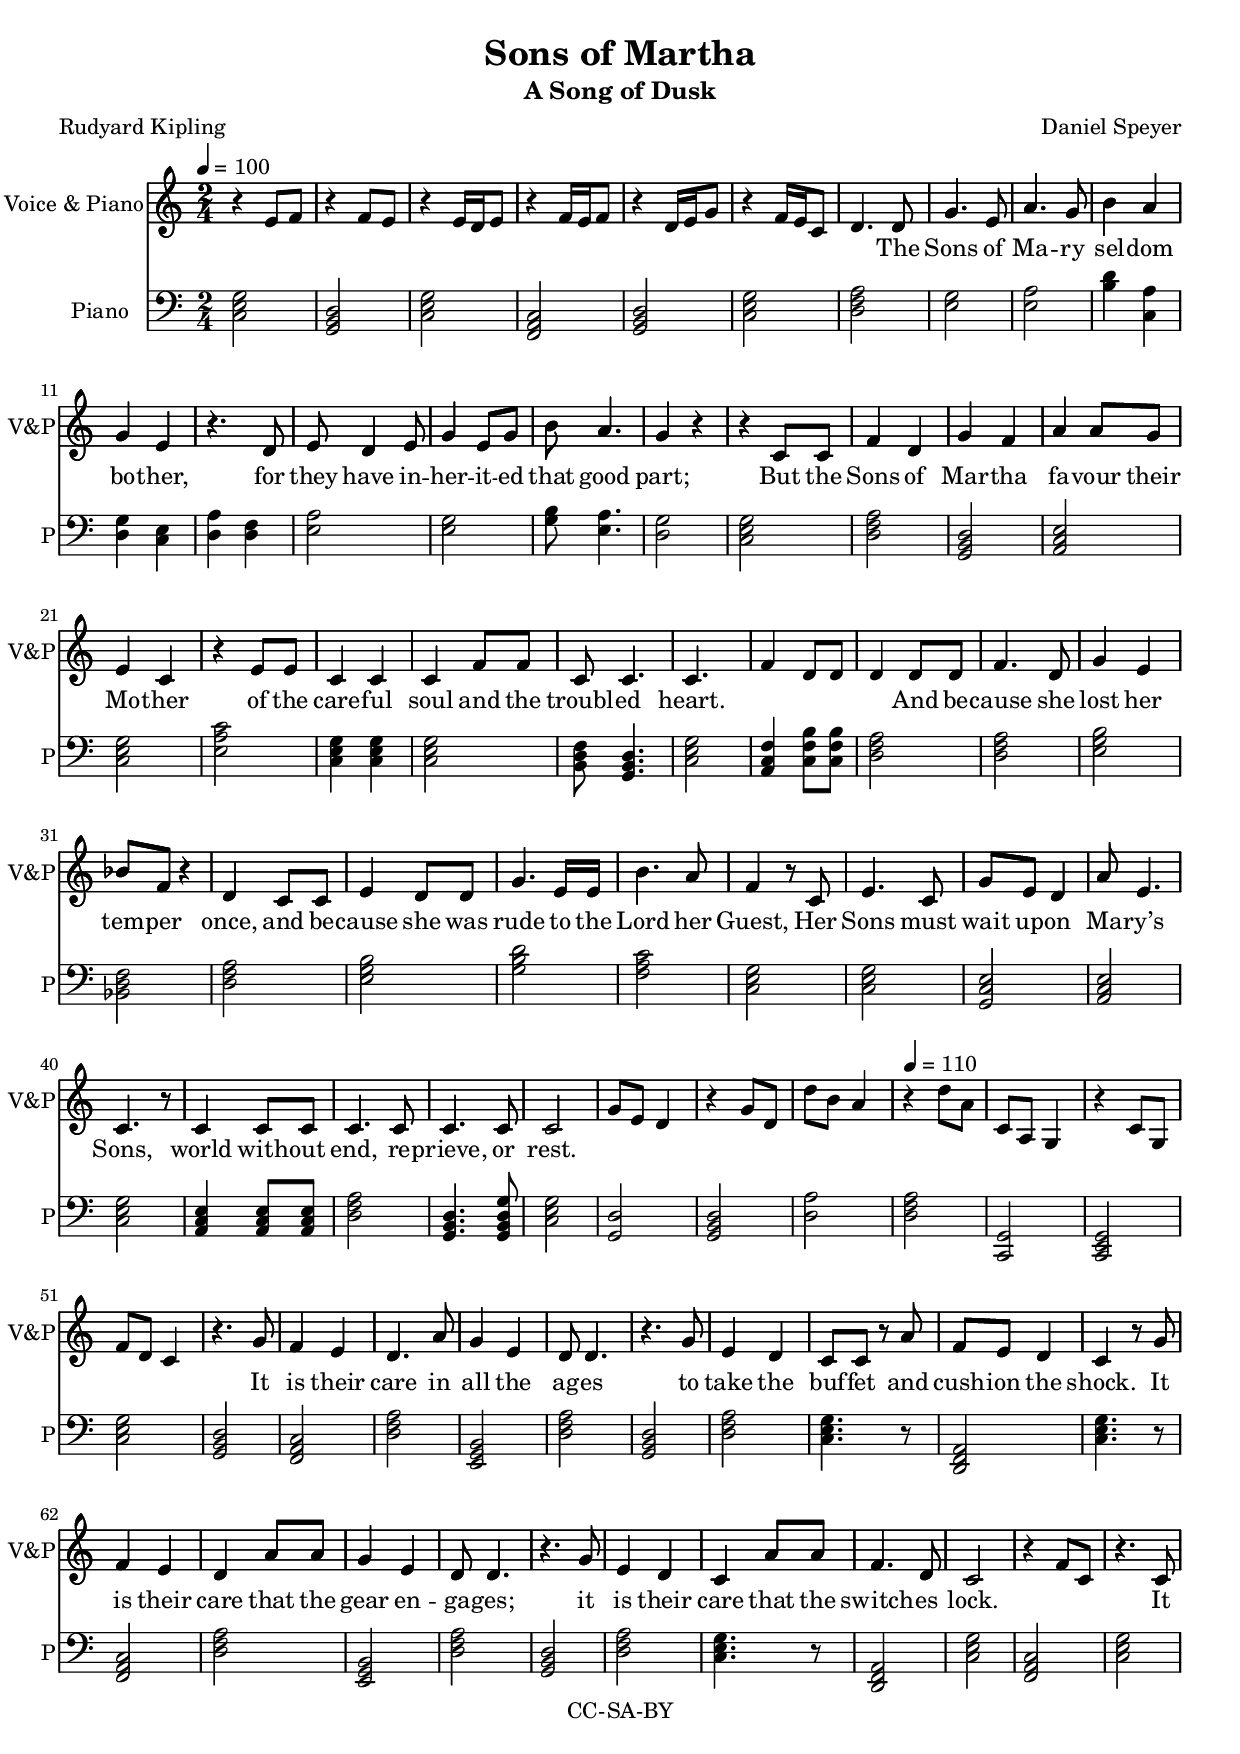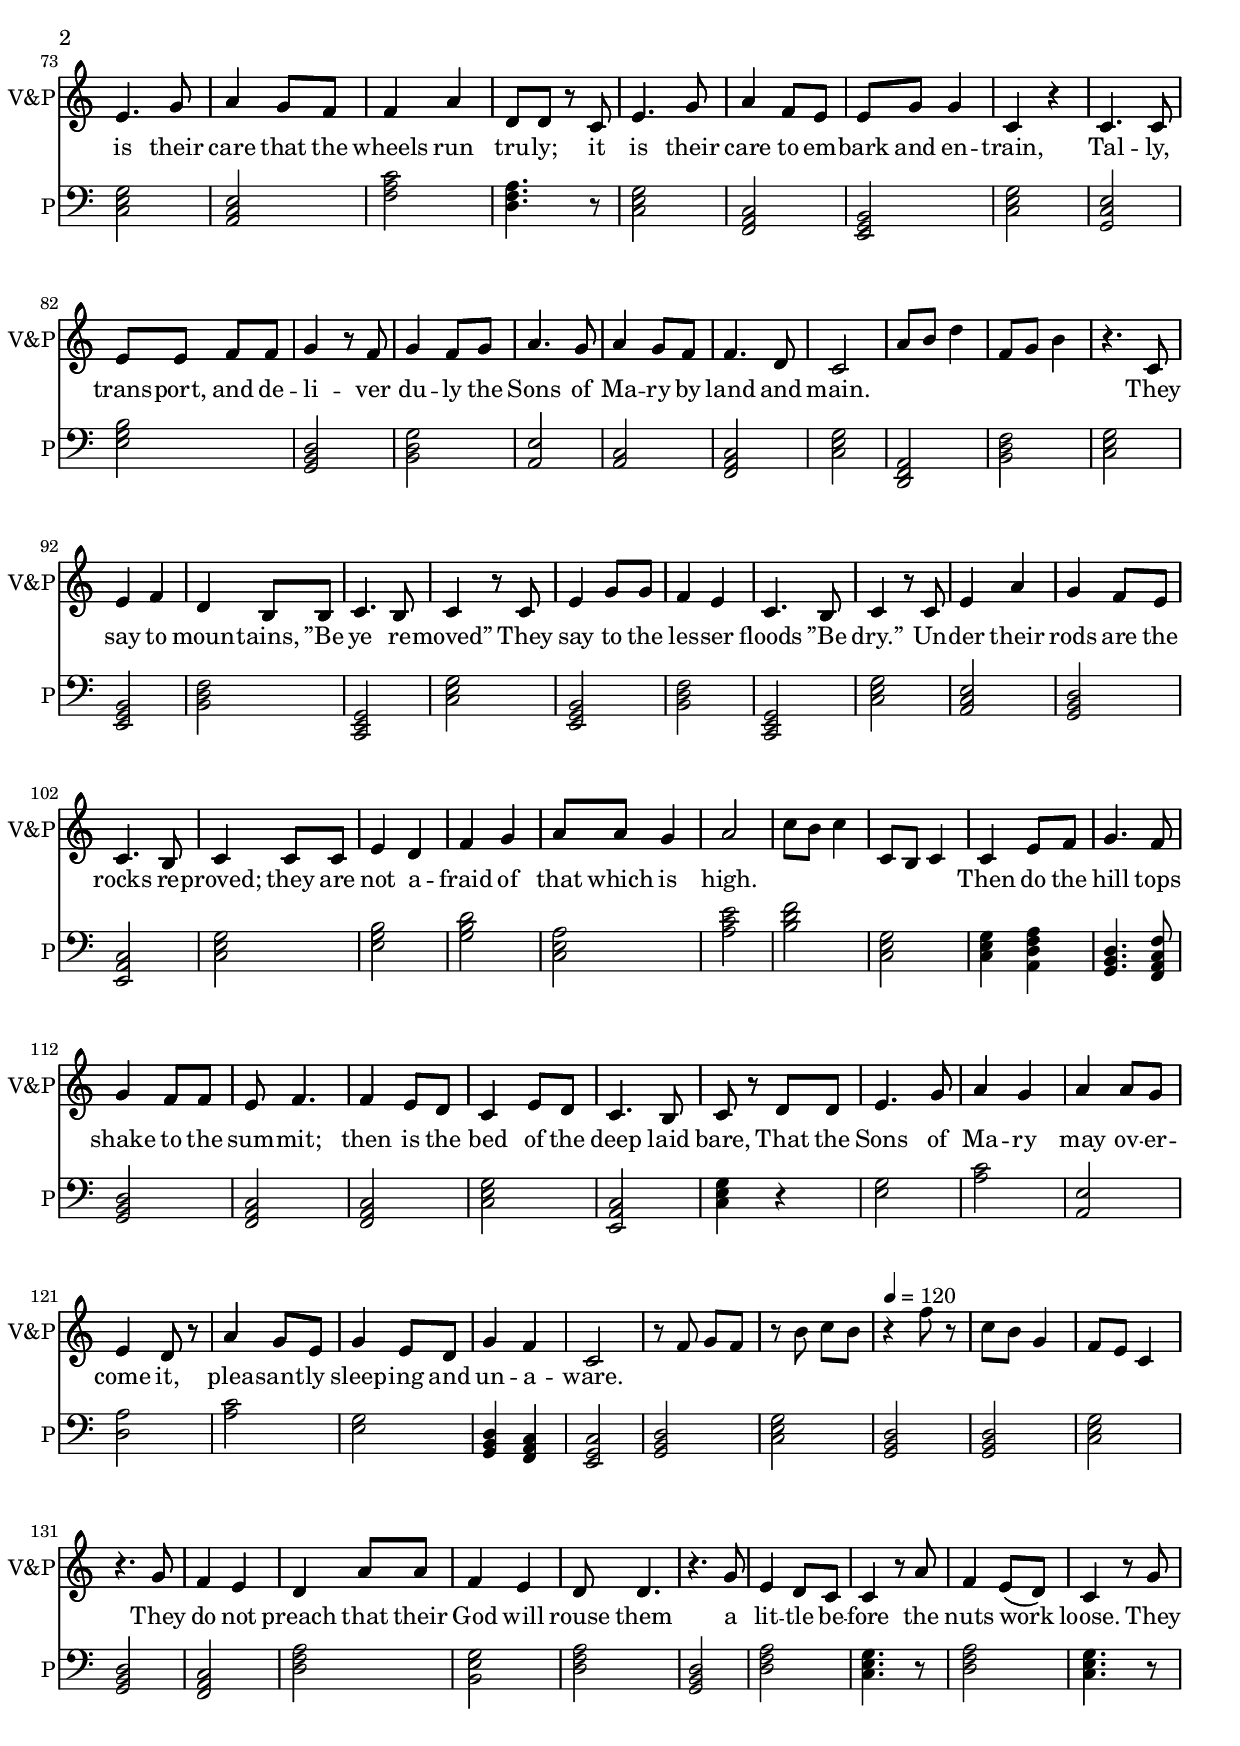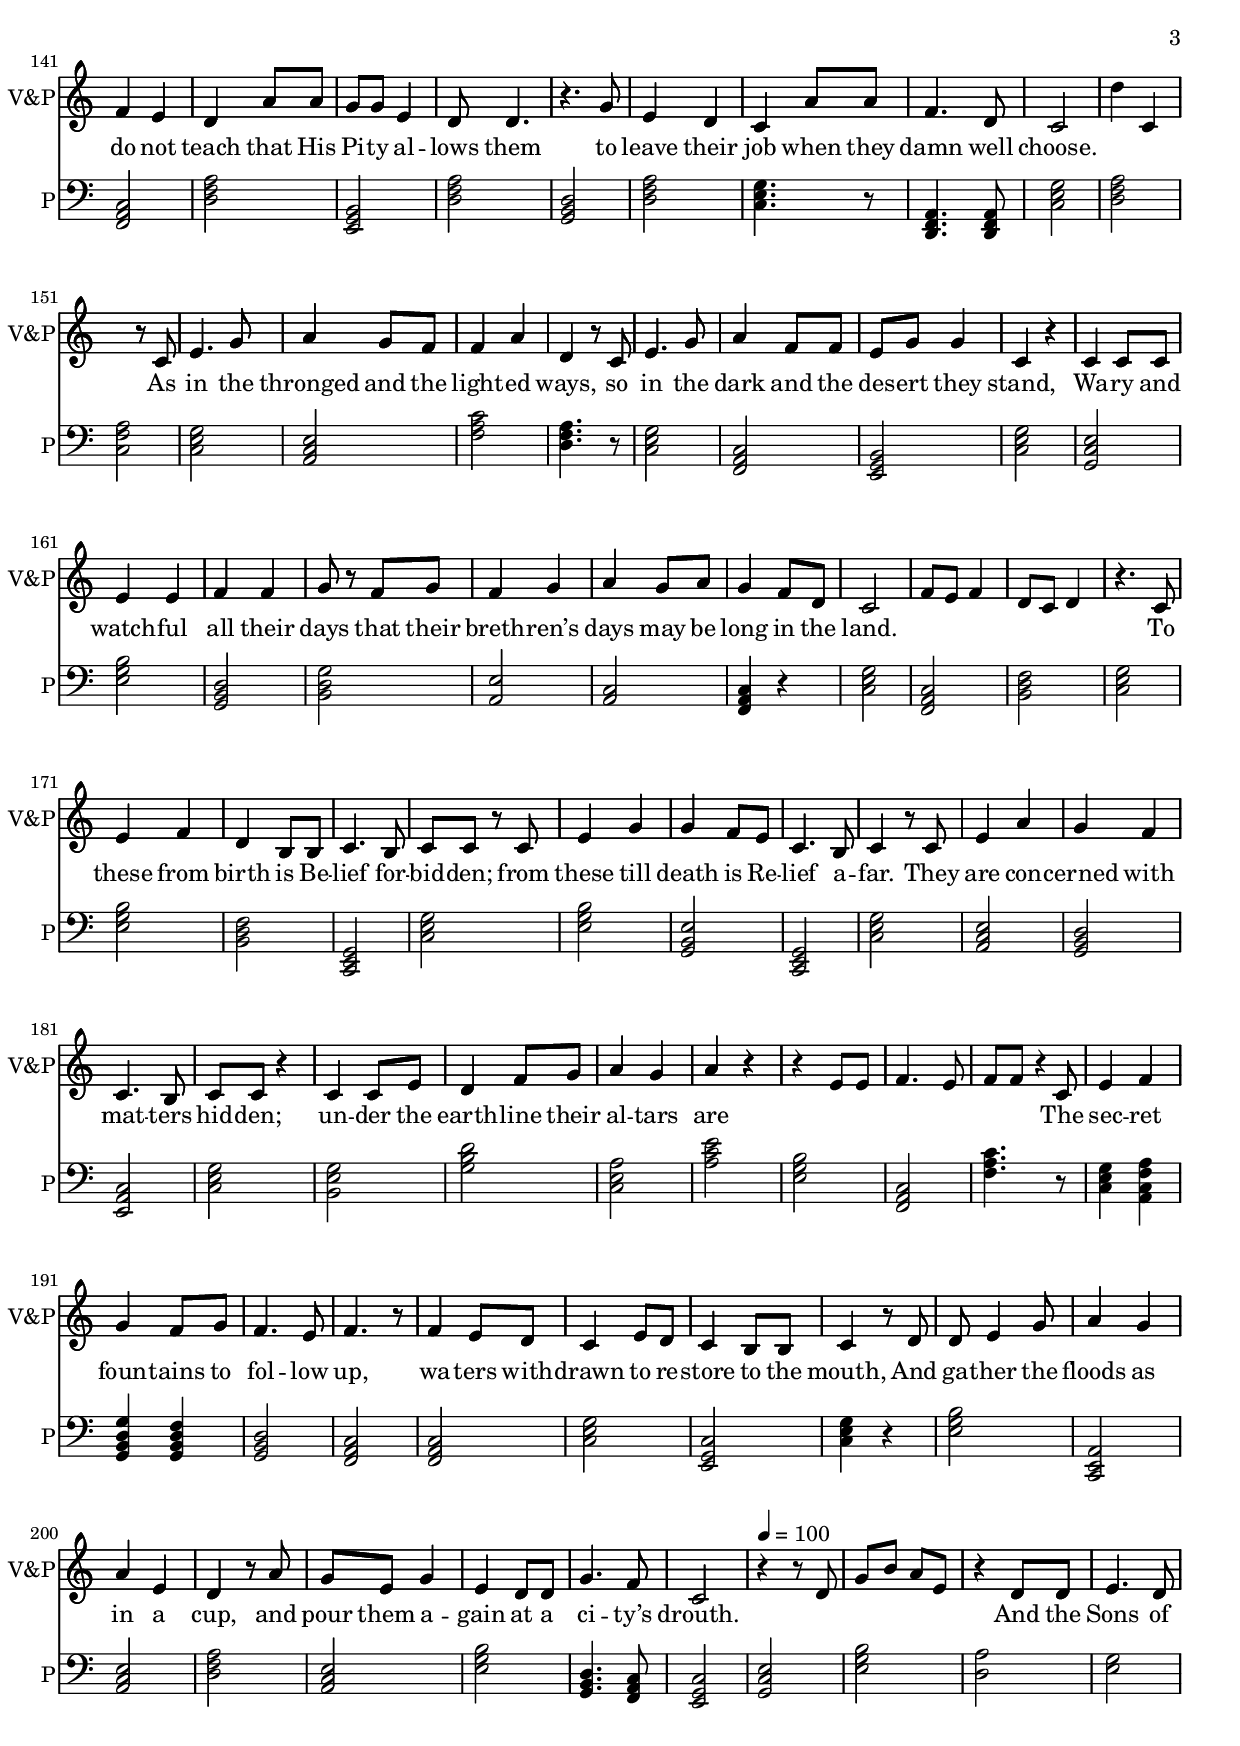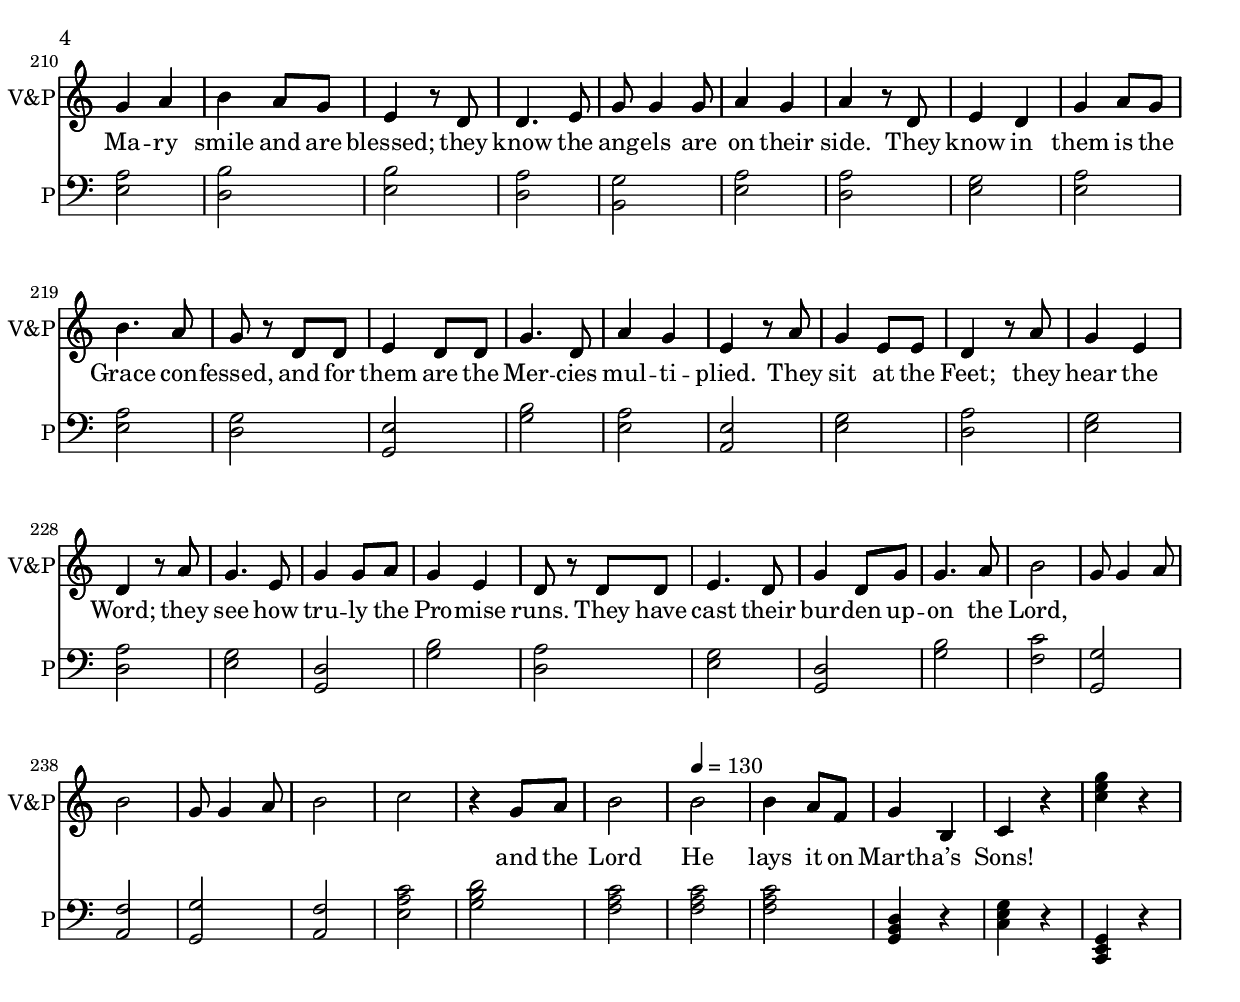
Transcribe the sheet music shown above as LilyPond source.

\version "2.18.1"

#(set-global-staff-size 19)

\header {
  title = "Sons of Martha"
  subtitle = "A Song of Dusk"
  composer = "Daniel Speyer"
  poet = "Rudyard Kipling"
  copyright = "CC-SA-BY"
}

mk = #(case (ly:get-option 'key)
       ((a) #{a,#})
       ((b) #{b,#})
       ((c) #{c#})
       ((d) #{d,#})
       ((e) #{e,#})
       ((f) #{f,#})
       ((g) #{g,#})
       (else #{c#}))

words = \lyricmode {
  The Sons of Ma -- ry sel -- dom bo -- ther, 
  for they have in -- her -- it -- ed that good part;
  But the Sons of Mar -- tha fa -- vour their Mo -- ther 
  of the care -- ful soul and the troubl -- ed heart.
  And be -- cause she lost her tem -- per once, and 
  be -- cause she was rude to the Lord her Guest,
  Her Sons must wait up -- on Ma -- ry’s Sons, 
  world with -- out end, re -- prieve, or rest.

  It is their care in all the ag -- es 
  to take the buf -- fet and cush -- ion the shock.
  It is their care that the gear en -- ga -- ges;
  it is their care that the switch -- es lock.
  It is their care that the wheels run tru -- ly;
  it is their care to em -- bark and en -- train,
  Tal -- ly, trans -- port, and de -- li -- ver du -- ly 
  the Sons of Ma -- ry by land and main.

  They say to moun -- tains, ”Be ye re -- moved”
  They say to the les -- ser floods ”Be dry.”
  Un -- der their rods are the rocks re -- proved; 
  they are not a -- fraid of that which is high.
  Then do the hill tops shake to the sum -- mit;
  then is the bed of the deep laid bare,
  That the Sons of Ma -- ry may ov -- er -- come it,
  plea -- sant -- ly sleep -- ing and un -- a -- ware.

  They do not preach that their God will rouse them
  a lit -- tle be -- fore the nuts work loose.
  They do not teach that His Pi -- ty al -- lows them 
  to leave their job when they damn well choose.
  As in the thronged and the light -- ed ways, 
  so in the dark and the des -- ert they stand,
  Wa -- ry and watch -- ful all their days 
  that their breth -- ren’s days may be long in the land.

  To these from birth is Be -- lief for -- bid -- den;
  from these till death is Re -- lief a -- far.
  They are con -- cerned with mat -- ters hid -- den; 
  un -- der the earth -- line their al -- tars are
  The sec -- ret foun -- tains to fol -- low up, 
  wa -- ters with -- drawn to re -- store to the mouth,
  And ga -- ther the floods as in a cup,
  and pour them a -- gain at a ci -- ty’s drouth.

  And the Sons of Ma -- ry smile and are blessed;
  they know the ang -- els are on their side.
  They know in them is the Grace con -- fessed,
  and for them are the Mer -- cies mul -- ti -- plied.
  They sit at the Feet; they hear the Word; 
  they see how tru -- ly the Pro -- mise runs.
  They have cast their bur -- den up -- on the Lord, 
  and the Lord He lays it on Marth -- a’s Sons!
}

melody =  \transpose c \mk \relative c'{
  \numericTimeSignature
  \time 2/4
  \tempo 4=100
  \key c \major
  s2 s s s s s
  s4.

  d8 g4. e8 a4. g8 b4 a g e
  r4. d8 e d4 e8 g4 e8 g8 b a4. g4 r
  r c,8 c f4 d g f a4 a8 g e4 c
  r e8 e c4 c c f8 f c8 c4. c4. s8
  s2 s4 d8 d f4. d8 g4 e4 bes'8 f r4 d4 
  c8 c e4 d8 d g4. e16 e b'4. a8 f4
  r8 c e4. c8 g' e d4  a'8 e4. c4. r8
  c4 c8 c c4. c8 c4. c8 c2
  
  s2 s s \tempo 4=110 s s s s
  
  
  r4. g'8 f4 e d4. a'8 g4 e d8 d4.
  r4. g8 e4 d c8 c r a' f8 e8 d4 c4
  r8 g'8 f4 e d a'8 a g4 e d8 d4.
  r4. g8 e4 d c a'8 a8 f4. d8 c2 s
  r4. c8 e4. g8 a4 g8 f8 f4 a d,8 d
  r8 c8 e4. g8 a4 f8 e8 e8 g g4 c,4 r
  c4. c8 e8 e8 f8 f g4 r8 f8 g4 f8
  g a4. g8 a4 g8 f f4. d8 c2
  s s
  
  r4. c8 e4 f d b8 b c4. b8 c4
  r8 c e4 g8 g f4 e c4. b8 c4
  r8 c e4 a g f8 e c4. b8 c4
  c8 c e4 d f g a8 a g4 a2 
  s s 
  c,4 e8 f g4. f8 g4 f8 f e f4.
  f4 e8 d c4 e8 d c4. b8 c8 r
  d8 d e4. g8 a4 g a a8 g e4 d8 r
  a'4 g8 e g4 e8 d g4 f c2
  
  s2 s
  \tempo 4=120
  s2 s s
  r4. g'8 f4 e d4 a'8 a f4 e d8 d4.
  r4. g8 e4 d8 c8 c4 r8 a' f4 e8( d)  c4
  r8 g'8 f4 e d a'8 a g8 g8 e4 d8 d4.
  r4. g8 e4 d c a'8 a8 f4. d8 c2 s
  s4 r8 c8 e4. g8 a4 g8 f8 f4 a d,4
  r8 c8 e4. g8 a4 f8 f8 e8 g g4 c,4 r
  c4 c8 c e4 e f f g8 r f8 g8 f4
  g a4 g8 a8 g4 f8 d8 c2
  s s

  
  r4. c8 e4 f d b8 b c4. b8 c c
  r8 c e4 g g f8 e c4. b8 c4
  r8 c e4 a g f4 c4. b8 c8 c8 r4
  c4 c8 e8 d4 f8 g8 a4 g4 a4 r4 
  s2 s s4.
  c,8 e4 f g4 f8 g8 f4. e8 f4. r8
  f4 e8 d c4 e8 d c4 b8 b c4 r8
  d8 d e4 g8 a4 g a e4 d r8
  a' g8 e g4 e4 d8 d g4. f8 c2
  
  \tempo 4=100
  s2 s
  r4 d8 d e4. d8 g4 a b4 a8 g e4
  r8 d d4. e8 g g4 g8 a4 g a
  r8 d, e4 d g a8 g b4. a8 g8 r
  d8 d e4 d8 d g4. d8 a'4 g e
  r8 a g4 e8 e d4
  r8 a' g4 e d4
  r8 a'8 g4. e8 g4 g8 a g4 e d8 r
  d8 d e4. d8 g4 d8 g g4. a8 b2
  s s s s s
  r4 g8 a b2
  \tempo 4=130
  b2 b4 a8 f8 g4 b,4 c4 r
  s2
  
  
  
  
}

decoration =  \transpose c \mk \relative c' {
  \numericTimeSignature
  \time 2/4
  \key c \major
  r4 e8 f
  r4 f8 e
  r4 e16 d e8
  r4 f16 e16 f8
  r4 d16 e g8
  r4 f16 e c8
  d4. s8
  s2 s s s s s s s s s s s s s s s s s
  s f4 d8 d d4 s
  s2 s s s s s s s s s s s s s s s 
  g8 e d4 r g8 d d'8 b a4 r d8 a c,8 a8 g4 r4 c8 g f'8 d c4
  s2 s s s s s s s s s s s s s s s s s s
  r4 f8 c
  s2 s s s s s s s s s s s s s s s s
  a'8 b d4 f,8 g b4
  s2 s s s s s s s s s s s s s s s s
  c8 b c4 c,8 b c4
  s2 s s s s s s s s s s s s s s s 
  r8 f g f r8 b c b r4 f'8 r c8 b8 g4 f8 e8 c4
  s2 s s s s s s s s s s s s s s s s s s
  d'4 c,4
  s2 s s s s s s s s s s s s s s s s
  f8 e f4 d8 c d4 s2 s
  s2 s s s s s s s s s s s s s s
  r4 e8 e f4. e8 f8 f8 r4 s2
  s2 s s s s s s s s s s s s s s 
  r4 r8 d8  g  b a e 
  s2 s 
  s2 s s s s s s s s s s s s s s s s s s s s s s s s s s 
  g8 g4 a8 b2 g8 g4 a8 b2 c
  s s s s s s 
  <<c4 e g >> r
}

harmony = \transpose c \mk {
  \numericTimeSignature
  \time 2/4
  \clef bass
  \key c \major
  \chordmode {
    c,2 g,,  c,  f,,  g,,  c,
    d,:m
  }
  
  <<e g>> <<e a>> <<b4 d'4>> <<c4 a4>> <<d g>> <<c e>>
  <<d a>> <<d f>> <<e2 a2>> <<g e>> <<g8 b>> <<e4. a>> <<d2 g>>
  \chordmode {
    c,2 d,:m g,, a,,:m c, e,:1.4.6- c,4 c, c,2 b,,8:1.3-.5- g,,4. c,2
    a,,4:1.3-.6- c,8:1.4.7+ c,:1.4.7+ d,2:m
    d,:m e,:m bes,, d,:m
    e,:m g, f, c, c, c,/g a,,:m c,
    a,,4:m a,,8:m a,,:m d,2:m g,,4. g,,8:1.3.5.8 c,2
    
    g,,:1.5 g,, d,:1.5 d,:m c,,:1.5 c,, c,
    g,, f,, d,:m e,,:m d,:m
    g,, d,:m c,4. r8 d,,2:m c,4.
    r8 f,,2 d,:m e,,:m d,:m
    g,, d,:m c,4. r8 d,,2:m c,2
    f,,
    c, c, a,,:m f, d,4.:m r8
    c,2 f,, e,,:m c,
    c,/g  e,:m g,, b,,:1.3-.6-
    a,,:1.5 a,,:1.3- f,, c,

    d,,:m b,,:1.3-.5-
    c, e,,:m b,,:1.3-.5- c,,
    c, e,,:m b,,:1.3-.5- c,,
    c, a,,:m g,, e,,:1.4.6-
    c, e,:m g, c,:1.3.6 a,:m 
    b,:1.3-.5- c,
    c,4 a,,:1.4.6-.8 g,,4. f,,8:1.3.5.8 g,,2 f,,
    f,, c, e,,:1.4.6- c,4 r
    e,2:1.3- a,:1.3- a,,:1.5 d,:1.5
    a,:1.3- e,:1.3- g,,4 f,, c,2/e

    g,, c, g,, g,, c,
    g,, f,, d,:m b,,:1.4.6- d,:m
    g,, d,:m c,4. r8 d,2:m c,4.
    r8 f,,2 d,:m e,,:m d,:m
    g,, d,:m c,4. r8 d,,4.:m d,,8:m c,2
    d,:m  c,:1.4.6
    c, a,,:m f, d,4.:m r8
    c,2 f,, e,,:m c,
    c,/g  e,:m g,, b,,:1.3-.6-
    a,,:1.5 a,,:1.3- f,,4 r c,2
    
    f,, b,,:1.3-.5-
    c, e,:m b,,:1.3-.5- c,,
    c, e,:m g,,:1.3.6 c,,
    c, a,,:m g,, e,,:1.4.6-
    c, e,:m/b g, c,:1.3.6 a,:m 
    e,:m f,, f,4. r8
    c,4 a,,:1.3-.6-.8 g,,4:1.3.5.8 g,,:7 g,,2 f,,
    f,, c, e,,:1.3-.6- c,4 r
    e,2:m c,,:1.3.6 a,,:m d,:m
    a,,:m e,:m g,,4. f,,8 c,2/e
    
    
    c,/g e,:m
  }
  <<d a>> <<e g>> <<a e>> <<b d>> <<e b>>
  <<d a>> <<g b,>> <<a e>>
  <<d a>> <<e g>> <<a e>> <<a e>> <<d g>> <<e g,>> <<g b>> <<a e>>
  <<a, e>> <<e g>> <<d a>> <<e g>> <<d a>> <<e g>> <<g, d>> <<g b>>
  <<d a>> <<e g>> <<g, d>> <<g b>> <<f c'>>
  <<g g,>> <<f a,>> <<g g,>> <<f a,>> 
  \chordmode {
    a,:m/e g, f, f, f, g,,4 r c, r c,,  r
  }
}

\score {
  <<
    \new Staff
    \with {
      midiInstrument = #"voice oohs"
      midiMinimumVolume = #0.8
      midiMaximumVolume = #1
      \override VerticalAxisGroup.staff-staff-spacing =
      #(if (not (or (ly:get-option 'threestaff) (ly:get-option 'justvoice)))
        '((basic-distance . 0)
          (minimum-distance . 0)
          (padding . -200))
        '())
      instrumentName = #(if (or (ly:get-option 'threestaff) (ly:get-option 'justvoice)) "Voice")
    }
    \new Voice = "melody" \melody

    #(if (not (ly:get-option 'justvoice)) #{
    \new Staff
    \with {
      midiInstrument = #"acoustic grand"
      midiMinimumVolume = #0.4
      midiMaximumVolume = #0.5
      instrumentName = #(if (ly:get-option 'threestaff)
                         "Piano" "Voice & Piano")
      shortInstrumentName = #"V&P"
      \override VerticalAxisGroup.staff-staff-spacing =
      #'((basic-distance . 0)
         (minimum-distance . 0)
         (padding . -200))
    }
      <<
        \melody
        \decoration
      >>
    #} )
    
    \new Lyrics \lyricsto "melody" {
      \words
    }
    
    #(if (not (ly:get-option 'justvoice)) #{
    \new Voice {
      \set Staff.midiInstrument = #"acoustic grand"
      \set Staff.midiMinimumVolume = #0.3
      \set Staff.midiMaximumVolume = #0.5
      \set Staff.instrumentName = #"Piano"
      \set Staff.shortInstrumentName = #"P"
      \harmony
      
    }
    #} )
%    \new DrumStaff {
%      \set DrumStaff.midiMinimumVolume = #0.3
%      \set DrumStaff.midiMaximumVolume = #0.3
%      \drummode {
%        \repeat unfold 245 {
%          hh8 hh hh hhc
%        } cymc4
%      }
%    }
  >>

  \layout {}
  
  \midi {}
}
